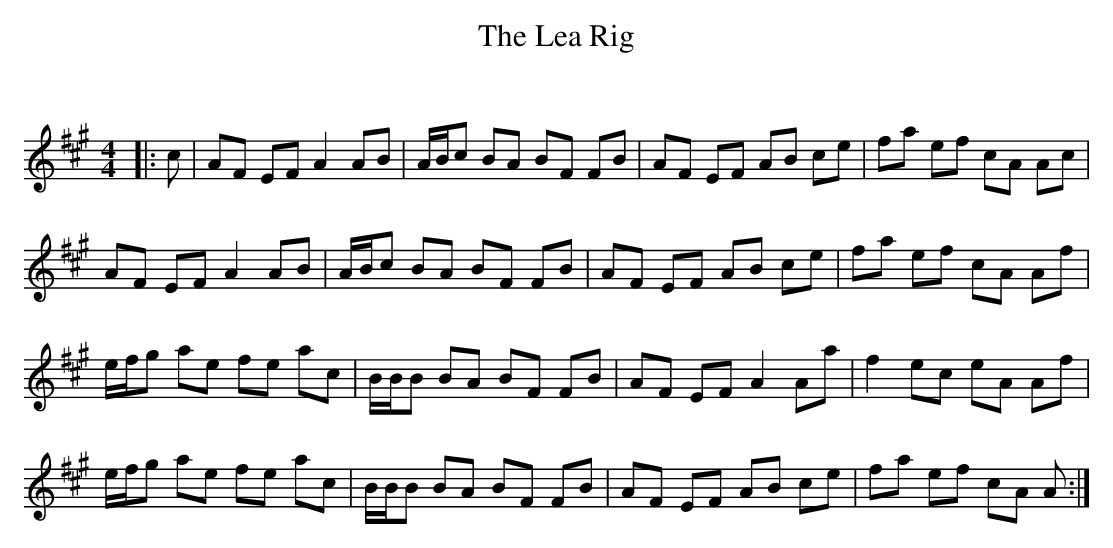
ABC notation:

X:1
T: The Lea Rig
C:
Q: 232
K:A
M:4/4
L:1/8
|:c|AF EF A2 AB|A1/2B1/2c BA BF FB|AF EF AB ce|fa ef cA Ac|
AF EF A2 AB|A1/2B1/2c BA BF FB|AF EF AB ce|fa ef cA Af|
e1/2f1/2g ae fe ac|B1/2B1/2B BA BF FB|AF EF A2 Aa|f2 ec eA Af|
e1/2f1/2g ae fe ac|B1/2B1/2B BA BF FB|AF EF AB ce|fa ef cA A:|
